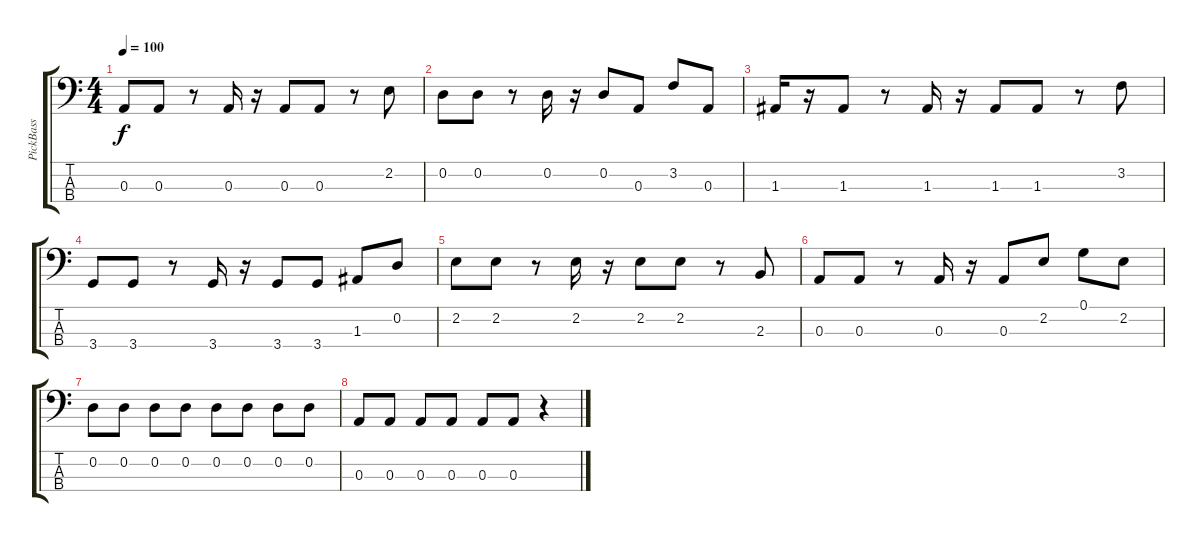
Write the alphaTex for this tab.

\track ("PickBass" "PickBass") {instrument electricbasspick}
\staff {score tabs}
\tuning (G2 D2 A1 E1) {hide}
\ts (4 4)
\tempo 100
\clef f4
\ks c
0.3.8{dy f} 0.3.8 r.8 0.3.16 r.16 0.3.8 0.3.8 r.8 2.2.8 |
0.2.8 0.2.8 r.8 0.2.16 r.16 0.2.8 0.3.8 3.2.8 0.3.8 |
1.3.16 r.16 1.3.8 r.8 1.3.16 r.16 1.3.8 1.3.8 r.8 3.2.8 |
3.4.8 3.4.8 r.8 3.4.16 r.16 3.4.8 3.4.8 1.3.8 0.2.8 |
2.2.8 2.2.8 r.8 2.2.16 r.16 2.2.8 2.2.8 r.8 2.3.8 |
0.3.8 0.3.8 r.8 0.3.16 r.16 0.3.8 2.2.8 0.1.8 2.2.8 |
0.2.8 0.2.8 0.2.8 0.2.8 0.2.8 0.2.8 0.2.8 0.2.8 |
0.3.8 0.3.8 0.3.8 0.3.8 0.3.8 0.3.8 r.4
